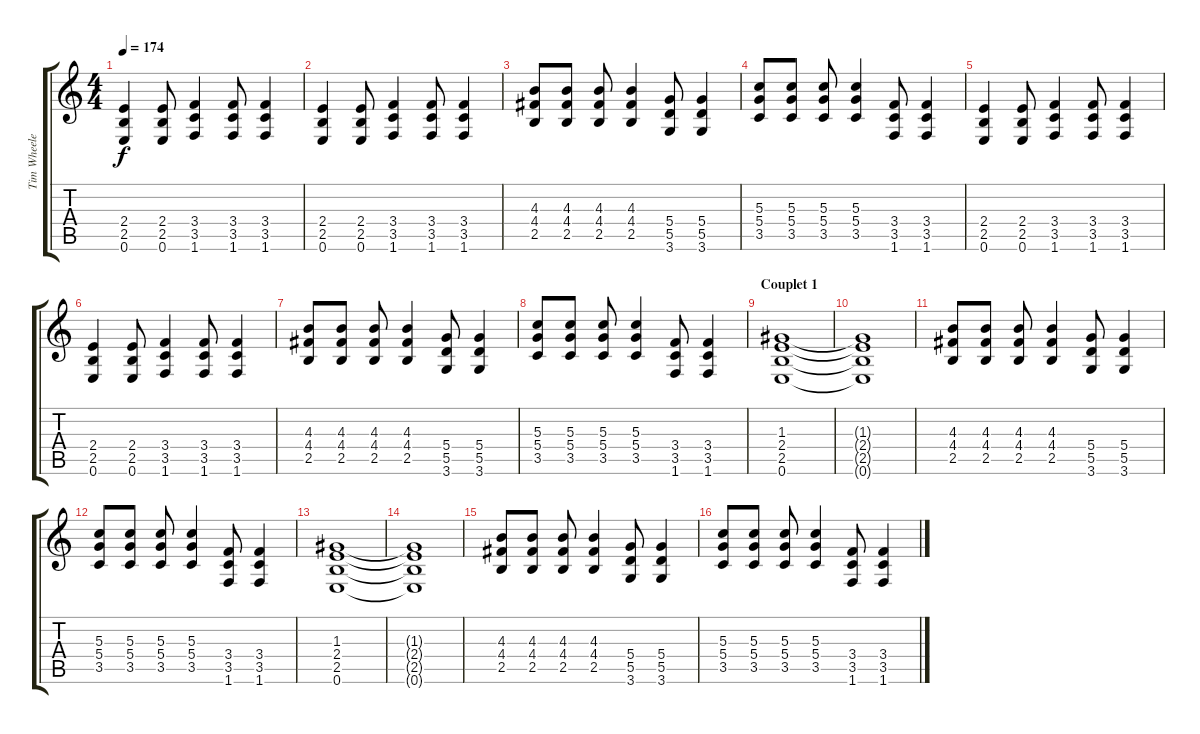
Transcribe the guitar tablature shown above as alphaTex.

\track ("Tim Wheeler" "Tim Wheele") {instrument distortionguitar}
\staff {score tabs}
\tuning (E4 B3 G3 D3 A2 E2) {hide}
\ts (4 4)
\tempo 174
\clef g2
\ks c
(2.4 2.5 0.6).4{dy f} (2.4 2.5 0.6).8 (3.4 3.5 1.6).4 (3.4 3.5 1.6).8 (3.4 3.5 1.6).4 |
(2.4 2.5 0.6).4 (2.4 2.5 0.6).8 (3.4 3.5 1.6).4 (3.4 3.5 1.6).8 (3.4 3.5 1.6).4 |
(4.3 4.4 2.5).8 (4.3 4.4 2.5).8 (4.3 4.4 2.5).8 (4.3 4.4 2.5).4 (5.4 5.5 3.6).8 (5.4 5.5 3.6).4 |
(5.3 5.4 3.5).8 (5.3 5.4 3.5).8 (5.3 5.4 3.5).8 (5.3 5.4 3.5).4 (3.4 3.5 1.6).8 (3.4 3.5 1.6).4 |
(2.4 2.5 0.6).4 (2.4 2.5 0.6).8 (3.4 3.5 1.6).4 (3.4 3.5 1.6).8 (3.4 3.5 1.6).4 |
(2.4 2.5 0.6).4 (2.4 2.5 0.6).8 (3.4 3.5 1.6).4 (3.4 3.5 1.6).8 (3.4 3.5 1.6).4 |
(4.3 4.4 2.5).8 (4.3 4.4 2.5).8 (4.3 4.4 2.5).8 (4.3 4.4 2.5).4 (5.4 5.5 3.6).8 (5.4 5.5 3.6).4 |
(5.3 5.4 3.5).8 (5.3 5.4 3.5).8 (5.3 5.4 3.5).8 (5.3 5.4 3.5).4 (3.4 3.5 1.6).8 (3.4 3.5 1.6).4 |
\section ("" "Couplet 1")
(1.3 2.4 2.5 0.6).1{instrument electricguitarclean} |
(1.3{t} 2.4{t} 2.5{t} 0.6{t}).1 |
(4.3 4.4 2.5).8{instrument distortionguitar} (4.3 4.4 2.5).8 (4.3 4.4 2.5).8 (4.3 4.4 2.5).4 (5.4 5.5 3.6).8 (5.4 5.5 3.6).4 |
(5.3 5.4 3.5).8 (5.3 5.4 3.5).8 (5.3 5.4 3.5).8 (5.3 5.4 3.5).4 (3.4 3.5 1.6).8 (3.4 3.5 1.6).4 |
(1.3 2.4 2.5 0.6).1{instrument electricguitarclean} |
(1.3{t} 2.4{t} 2.5{t} 0.6{t}).1 |
(4.3 4.4 2.5).8{instrument distortionguitar} (4.3 4.4 2.5).8 (4.3 4.4 2.5).8 (4.3 4.4 2.5).4 (5.4 5.5 3.6).8 (5.4 5.5 3.6).4 |
(5.3 5.4 3.5).8 (5.3 5.4 3.5).8 (5.3 5.4 3.5).8 (5.3 5.4 3.5).4 (3.4 3.5 1.6).8 (3.4 3.5 1.6).4
